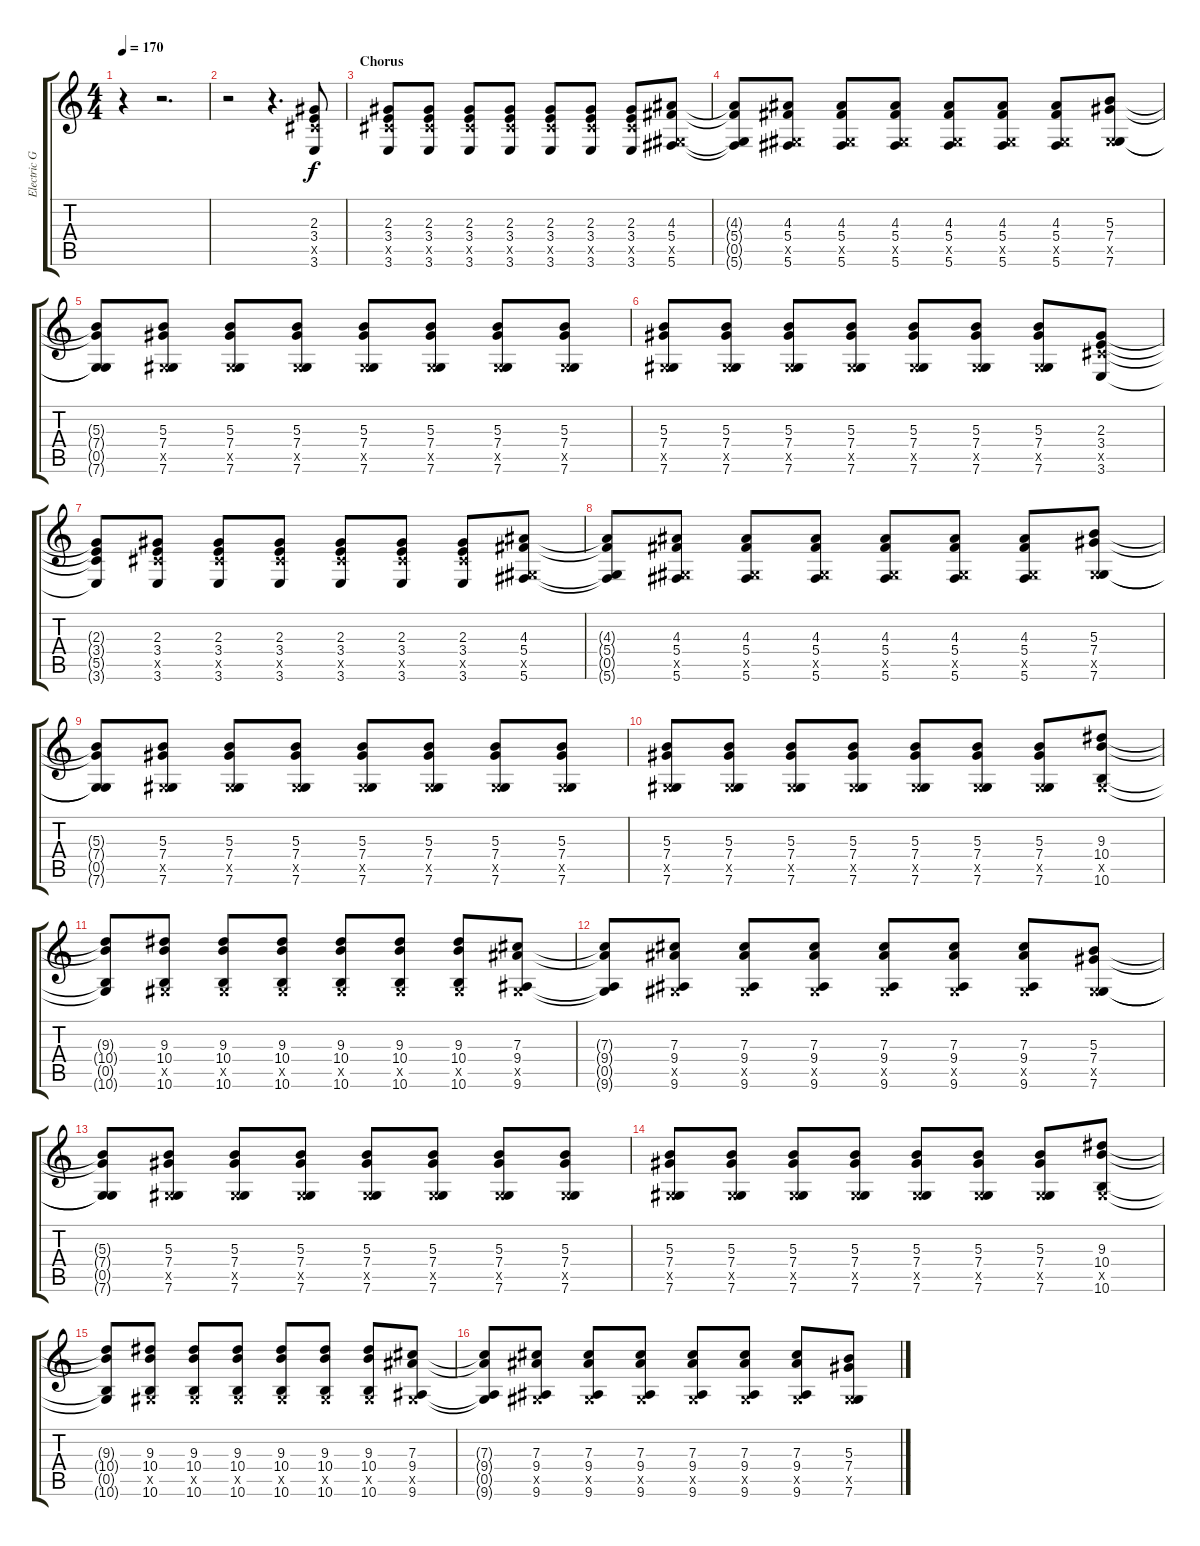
\track ("Electric Guitar" "Electric G") {instrument distortionguitar}
\staff {score tabs}
\tuning (Eb4 Bb3 Gb3 Db3 Ab2 Db2) {hide}
\ts (4 4)
\tempo 170
\clef g2
\ks c
r.4{dy mf} r.2{d} |
r.2 r.4{d} (2.3 3.4 5.5{x} 3.6).8{dy f} |
\section ("" "Chorus")
(2.3 3.4 5.5{x} 3.6).8 (2.3 3.4 5.5{x} 3.6).8 (2.3 3.4 5.5{x} 3.6).8 (2.3 3.4 5.5{x} 3.6).8 (2.3 3.4 5.5{x} 3.6).8 (2.3 3.4 5.5{x} 3.6).8 (2.3 3.4 5.5{x} 3.6).8 (4.3 5.4 0.5{x} 5.6).8 |
(4.3{t} 5.4{t} 0.5{t} 5.6{t}).8 (4.3 5.4 0.5{x} 5.6).8 (4.3 5.4 0.5{x} 5.6).8 (4.3 5.4 0.5{x} 5.6).8 (4.3 5.4 0.5{x} 5.6).8 (4.3 5.4 0.5{x} 5.6).8 (4.3 5.4 0.5{x} 5.6).8 (5.3 7.4 0.5{x} 7.6).8 |
(5.3{t} 7.4{t} 0.5{t} 7.6{t}).8 (5.3 7.4 0.5{x} 7.6).8 (5.3 7.4 0.5{x} 7.6).8 (5.3 7.4 0.5{x} 7.6).8 (5.3 7.4 0.5{x} 7.6).8 (5.3 7.4 0.5{x} 7.6).8 (5.3 7.4 0.5{x} 7.6).8 (5.3 7.4 0.5{x} 7.6).8 |
(5.3 7.4 0.5{x} 7.6).8 (5.3 7.4 0.5{x} 7.6).8 (5.3 7.4 0.5{x} 7.6).8 (5.3 7.4 0.5{x} 7.6).8 (5.3 7.4 0.5{x} 7.6).8 (5.3 7.4 0.5{x} 7.6).8 (5.3 7.4 0.5{x} 7.6).8 (2.3 3.4 5.5{x} 3.6).8 |
(2.3{t} 3.4{t} 5.5{t} 3.6{t}).8 (2.3 3.4 5.5{x} 3.6).8 (2.3 3.4 5.5{x} 3.6).8 (2.3 3.4 5.5{x} 3.6).8 (2.3 3.4 5.5{x} 3.6).8 (2.3 3.4 5.5{x} 3.6).8 (2.3 3.4 5.5{x} 3.6).8 (4.3 5.4 0.5{x} 5.6).8 |
(4.3{t} 5.4{t} 0.5{t} 5.6{t}).8 (4.3 5.4 0.5{x} 5.6).8 (4.3 5.4 0.5{x} 5.6).8 (4.3 5.4 0.5{x} 5.6).8 (4.3 5.4 0.5{x} 5.6).8 (4.3 5.4 0.5{x} 5.6).8 (4.3 5.4 0.5{x} 5.6).8 (5.3 7.4 0.5{x} 7.6).8 |
(5.3{t} 7.4{t} 0.5{t} 7.6{t}).8 (5.3 7.4 0.5{x} 7.6).8 (5.3 7.4 0.5{x} 7.6).8 (5.3 7.4 0.5{x} 7.6).8 (5.3 7.4 0.5{x} 7.6).8 (5.3 7.4 0.5{x} 7.6).8 (5.3 7.4 0.5{x} 7.6).8 (5.3 7.4 0.5{x} 7.6).8 |
(5.3 7.4 0.5{x} 7.6).8 (5.3 7.4 0.5{x} 7.6).8 (5.3 7.4 0.5{x} 7.6).8 (5.3 7.4 0.5{x} 7.6).8 (5.3 7.4 0.5{x} 7.6).8 (5.3 7.4 0.5{x} 7.6).8 (5.3 7.4 0.5{x} 7.6).8 (9.3 10.4 0.5{x} 10.6).8 |
(9.3{t} 10.4{t} 0.5{t} 10.6{t}).8 (9.3 10.4 0.5{x} 10.6).8 (9.3 10.4 0.5{x} 10.6).8 (9.3 10.4 0.5{x} 10.6).8 (9.3 10.4 0.5{x} 10.6).8 (9.3 10.4 0.5{x} 10.6).8 (9.3 10.4 0.5{x} 10.6).8 (7.3 9.4 0.5{x} 9.6).8 |
(7.3{t} 9.4{t} 0.5{t} 9.6{t}).8 (7.3 9.4 0.5{x} 9.6).8 (7.3 9.4 0.5{x} 9.6).8 (7.3 9.4 0.5{x} 9.6).8 (7.3 9.4 0.5{x} 9.6).8 (7.3 9.4 0.5{x} 9.6).8 (7.3 9.4 0.5{x} 9.6).8 (5.3 7.4 0.5{x} 7.6).8 |
(5.3{t} 7.4{t} 0.5{t} 7.6{t}).8 (5.3 7.4 0.5{x} 7.6).8 (5.3 7.4 0.5{x} 7.6).8 (5.3 7.4 0.5{x} 7.6).8 (5.3 7.4 0.5{x} 7.6).8 (5.3 7.4 0.5{x} 7.6).8 (5.3 7.4 0.5{x} 7.6).8 (5.3 7.4 0.5{x} 7.6).8 |
(5.3 7.4 0.5{x} 7.6).8 (5.3 7.4 0.5{x} 7.6).8 (5.3 7.4 0.5{x} 7.6).8 (5.3 7.4 0.5{x} 7.6).8 (5.3 7.4 0.5{x} 7.6).8 (5.3 7.4 0.5{x} 7.6).8 (5.3 7.4 0.5{x} 7.6).8 (9.3 10.4 0.5{x} 10.6).8 |
(9.3{t} 10.4{t} 0.5{t} 10.6{t}).8 (9.3 10.4 0.5{x} 10.6).8 (9.3 10.4 0.5{x} 10.6).8 (9.3 10.4 0.5{x} 10.6).8 (9.3 10.4 0.5{x} 10.6).8 (9.3 10.4 0.5{x} 10.6).8 (9.3 10.4 0.5{x} 10.6).8 (7.3 9.4 0.5{x} 9.6).8 |
(7.3{t} 9.4{t} 0.5{t} 9.6{t}).8 (7.3 9.4 0.5{x} 9.6).8 (7.3 9.4 0.5{x} 9.6).8 (7.3 9.4 0.5{x} 9.6).8 (7.3 9.4 0.5{x} 9.6).8 (7.3 9.4 0.5{x} 9.6).8 (7.3 9.4 0.5{x} 9.6).8 (5.3 7.4 0.5{x} 7.6).8
